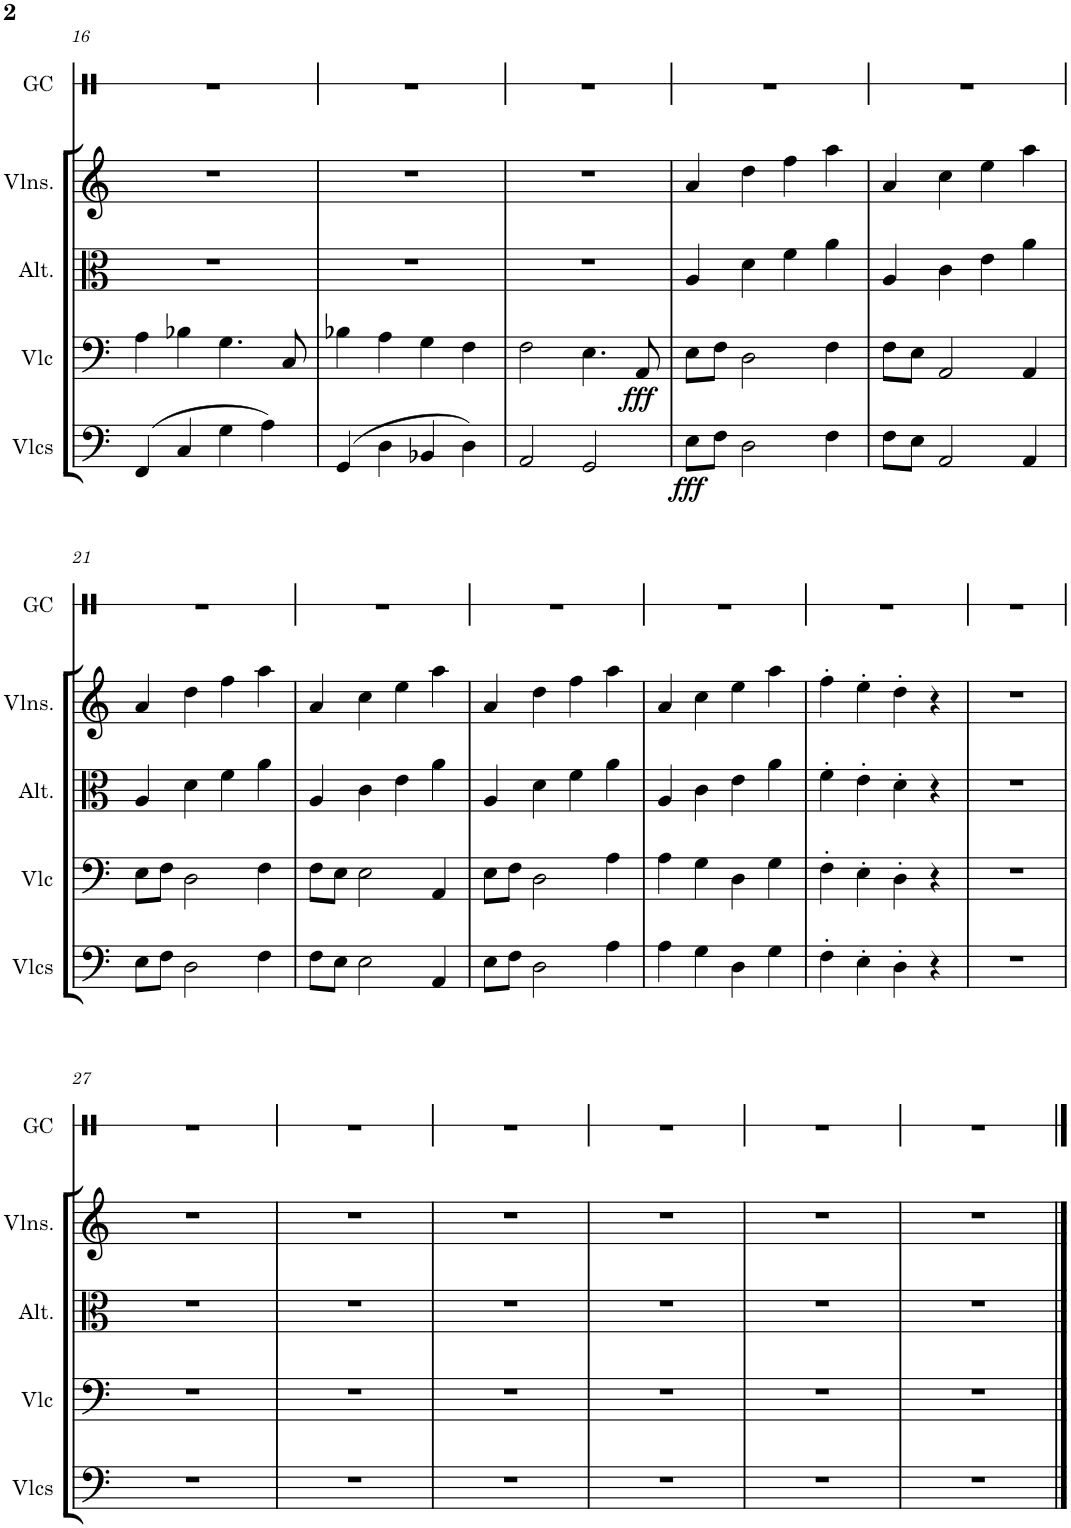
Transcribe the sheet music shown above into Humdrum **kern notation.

**kern	**dynam	**kern	**dynam	**kern	**kern	**kern
*part5	*part5	*part4	*part4	*part3	*part2	*part1
*staff5	*staff5	*staff4	*staff4	*staff3	*staff2	*staff1
*I"Violoncelles	*	*I"Violoncelle	*	*I"Alto	*I"Violons	*I"Grosse caisse
*I'Vlcs	*	*I'Vlc	*	*I'Alt.	*I'Vlns.	*I'GC
!!LO:PB:g=z
*clefF4	*	*clefF4	*	*clefC3	*clefG2	*clefX
*k[]	*	*k[]	*	*k[]	*k[]	*k[]
*M4/4	*	*M4/4	*	*M4/4	*M4/4	*M4/4
=16	=16	=16	=16	=16	=16	=16
(4FF/	.	4A\	.	1r	1r	1r
4C/	.	4B-X\	.	.	.	.
4G\	.	4.G\	.	.	.	.
4A\)	.	.	.	.	.	.
.	.	8C/	.	.	.	.
=17	=17	=17	=17	=17	=17	=17
(4GG/	.	4B-X\	.	1r	1r	1r
4D\	.	4A\	.	.	.	.
4BB-X/	.	4G\	.	.	.	.
4D\)	.	4F\	.	.	.	.
=18	=18	=18	=18	=18	=18	=18
2AA/	.	2F\	.	1r	1r	1r
2GG/	.	4.E\	.	.	.	.
!	!	!	!LO:DY:b	!	!	!
.	.	8AA/	fff	.	.	.
=19	=19	=19	=19	=19	=19	=19
!	!LO:DY:b	!	!	!	!	!
8E\L	fff	8E\L	.	4A/	4a/	1r
8F\J	.	8F\J	.	.	.	.
2D\	.	2D\	.	4d\	4dd\	.
.	.	.	.	4f\	4ff\	.
4F\	.	4F\	.	4a\	4aa\	.
=20	=20	=20	=20	=20	=20	=20
8F\L	.	8F\L	.	4A/	4a/	1r
8E\J	.	8E\J	.	.	.	.
2AA/	.	2AA/	.	4c\	4cc\	.
.	.	.	.	4e\	4ee\	.
4AA/	.	4AA/	.	4a\	4aa\	.
!!LO:LB:g=z
=21	=21	=21	=21	=21	=21	=21
8E\L	.	8E\L	.	4A/	4a/	1r
8F\J	.	8F\J	.	.	.	.
2D\	.	2D\	.	4d\	4dd\	.
.	.	.	.	4f\	4ff\	.
4F\	.	4F\	.	4a\	4aa\	.
=22	=22	=22	=22	=22	=22	=22
8F\L	.	8F\L	.	4A/	4a/	1r
8E\J	.	8E\J	.	.	.	.
2E\	.	2E\	.	4c\	4cc\	.
.	.	.	.	4e\	4ee\	.
4AA/	.	4AA/	.	4a\	4aa\	.
=23	=23	=23	=23	=23	=23	=23
8E\L	.	8E\L	.	4A/	4a/	1r
8F\J	.	8F\J	.	.	.	.
2D\	.	2D\	.	4d\	4dd\	.
.	.	.	.	4f\	4ff\	.
4A\	.	4A\	.	4a\	4aa\	.
=24	=24	=24	=24	=24	=24	=24
4A\	.	4A\	.	4A/	4a/	1r
4G\	.	4G\	.	4c\	4cc\	.
4D\	.	4D\	.	4e\	4ee\	.
4G\	.	4G\	.	4a\	4aa\	.
=25	=25	=25	=25	=25	=25	=25
4F'\	.	4F'\	.	4f'\	4ff'\	1r
4E'\	.	4E'\	.	4e'\	4ee'\	.
4D'\	.	4D'\	.	4d'\	4dd'\	.
4r	.	4r	.	4r	4r	.
=26	=26	=26	=26	=26	=26	=26
1r	.	1r	.	1r	1r	1r
!!LO:LB:g=z
=27	=27	=27	=27	=27	=27	=27
1r	.	1r	.	1r	1r	1r
=28	=28	=28	=28	=28	=28	=28
1r	.	1r	.	1r	1r	1r
=29	=29	=29	=29	=29	=29	=29
1r	.	1r	.	1r	1r	1r
=30	=30	=30	=30	=30	=30	=30
1r	.	1r	.	1r	1r	1r
=31	=31	=31	=31	=31	=31	=31
1r	.	1r	.	1r	1r	1r
=32	=32	=32	=32	=32	=32	=32
1r	.	1r	.	1r	1r	1r
==	==	==	==	==	==	==
*-	*-	*-	*-	*-	*-	*-
